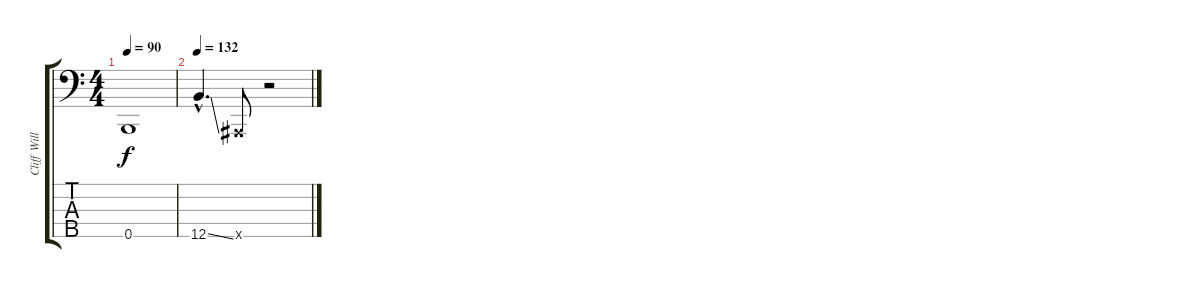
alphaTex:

\track ("Cliff Williams" "Cliff Will") {instrument electricbassfinger}
\staff {score tabs}
\tuning (G2 D2 A1 E1 B0) {hide}
\ts (4 4)
\tempo 90
\clef f4
\ks c
0.5{t}.1{dy f} |
\tempo 132
12.5{ss hac}.4{d} -1.5{x}.8 r.2
